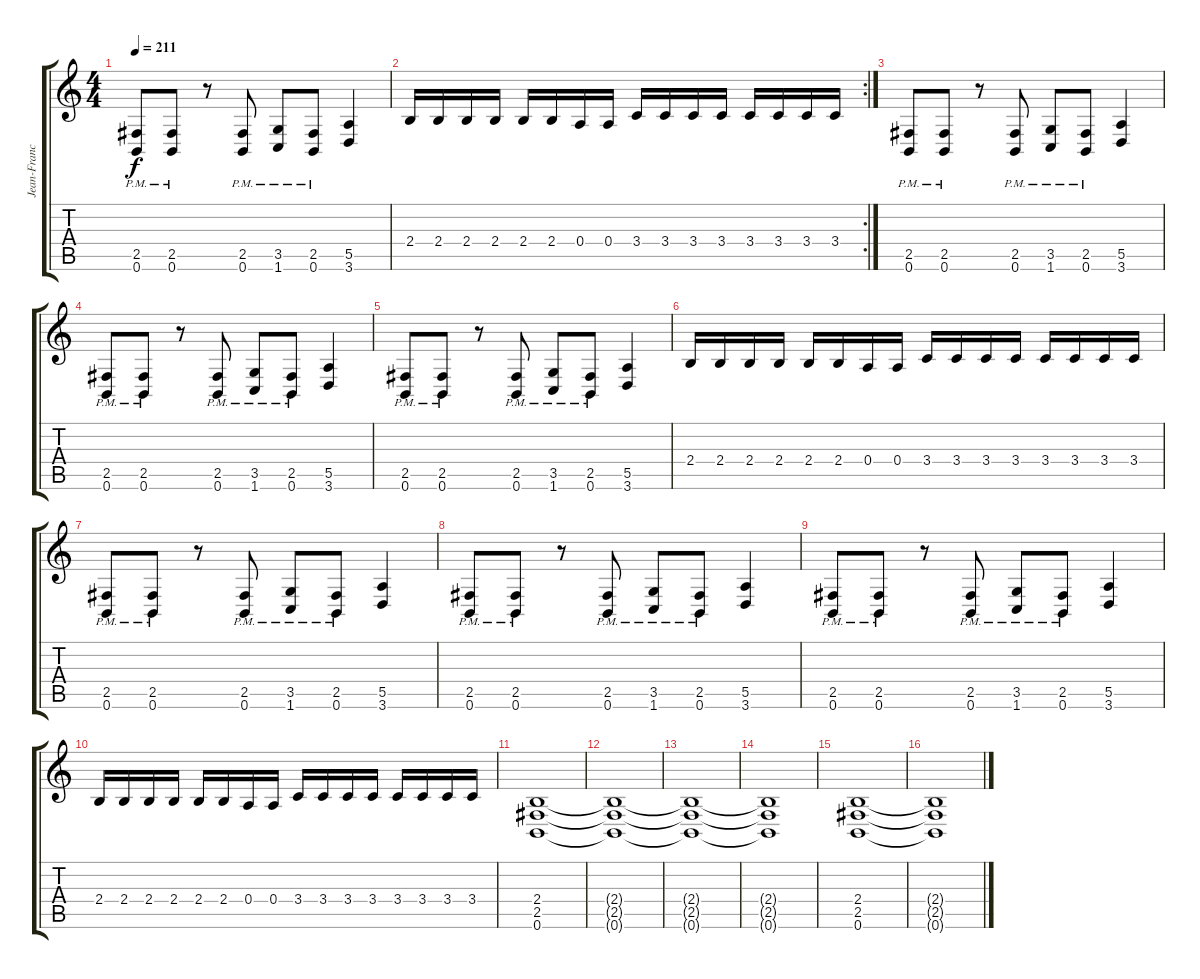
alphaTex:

\track ("Jean-Francois Dagenais " "Jean-Franc") {instrument distortionguitar}
\staff {score tabs}
\tuning (B3 Gb3 D3 A2 E2 B1) {hide}
\ts (4 4)
\tempo 211
\clef g2
\ks c
(2.5{pm} 0.6{pm}).8{dy f} (2.5{pm} 0.6{pm}).8 r.8 (2.5{pm} 0.6{pm}).8 (3.5{pm} 1.6{pm}).8 (2.5{pm} 0.6{pm}).8 (5.5 3.6).4 |
\rc 2
2.4.16 2.4.16 2.4.16 2.4.16 2.4.16 2.4.16 0.4.16 0.4.16 3.4.16 3.4.16 3.4.16 3.4.16 3.4.16 3.4.16 3.4.16 3.4.16 |
(2.5{pm} 0.6{pm}).8 (2.5{pm} 0.6{pm}).8 r.8 (2.5{pm} 0.6{pm}).8 (3.5{pm} 1.6{pm}).8 (2.5{pm} 0.6{pm}).8 (5.5 3.6).4 |
(2.5{pm} 0.6{pm}).8 (2.5{pm} 0.6{pm}).8 r.8 (2.5{pm} 0.6{pm}).8 (3.5{pm} 1.6{pm}).8 (2.5{pm} 0.6{pm}).8 (5.5 3.6).4 |
(2.5{pm} 0.6{pm}).8 (2.5{pm} 0.6{pm}).8 r.8 (2.5{pm} 0.6{pm}).8 (3.5{pm} 1.6{pm}).8 (2.5{pm} 0.6{pm}).8 (5.5 3.6).4 |
2.4.16 2.4.16 2.4.16 2.4.16 2.4.16 2.4.16 0.4.16 0.4.16 3.4.16 3.4.16 3.4.16 3.4.16 3.4.16 3.4.16 3.4.16 3.4.16 |
(2.5{pm} 0.6{pm}).8 (2.5{pm} 0.6{pm}).8 r.8 (2.5{pm} 0.6{pm}).8 (3.5{pm} 1.6{pm}).8 (2.5{pm} 0.6{pm}).8 (5.5 3.6).4 |
(2.5{pm} 0.6{pm}).8 (2.5{pm} 0.6{pm}).8 r.8 (2.5{pm} 0.6{pm}).8 (3.5{pm} 1.6{pm}).8 (2.5{pm} 0.6{pm}).8 (5.5 3.6).4 |
(2.5{pm} 0.6{pm}).8 (2.5{pm} 0.6{pm}).8 r.8 (2.5{pm} 0.6{pm}).8 (3.5{pm} 1.6{pm}).8 (2.5{pm} 0.6{pm}).8 (5.5 3.6).4 |
2.4.16 2.4.16 2.4.16 2.4.16 2.4.16 2.4.16 0.4.16 0.4.16 3.4.16 3.4.16 3.4.16 3.4.16 3.4.16 3.4.16 3.4.16 3.4.16 |
(2.4 2.5 0.6).1 |
(2.4{t} 2.5{t} 0.6{t}).1 |
(2.4{t} 2.5{t} 0.6{t}).1 |
(2.4{t} 2.5{t} 0.6{t}).1 |
(2.4 2.5 0.6).1 |
(2.4{t} 2.5{t} 0.6{t}).1
